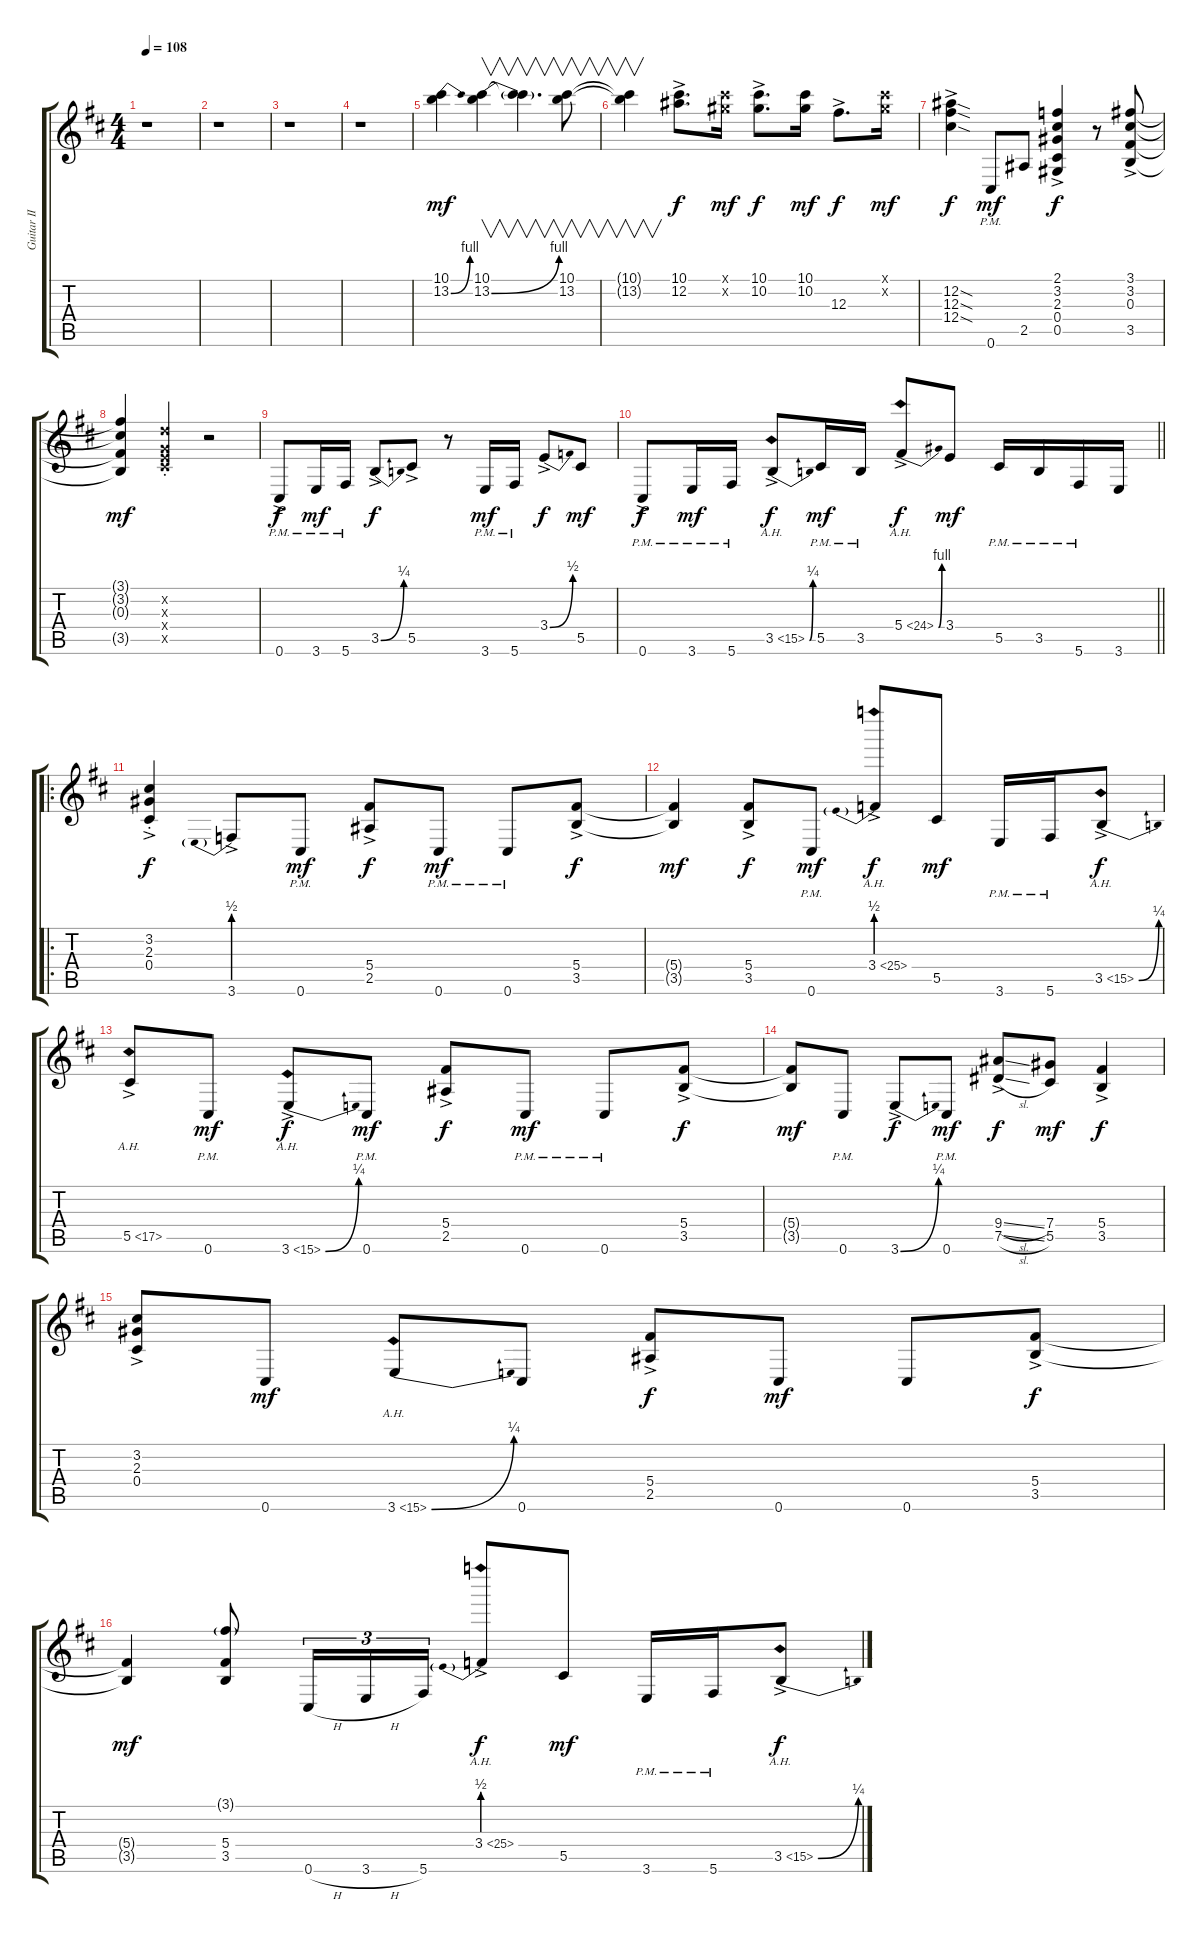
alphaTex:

\track ("Guitar II" "Guitar II") {instrument distortionguitar}
\staff {score tabs}
\tuning (Eb4 Bb3 Gb3 Db3 Ab2 Db2) {hide}
\ts (4 4)
\tempo 108
\clef g2
\ks d
r.1{dy mf instrument distortionguitar} |
r.1 |
r.1 |
r.1 |
(10.1 13.2{be (bend 0 0 60 4)}).4 (10.1 13.2{be (bend 0 0 60 4)}).4{v} (10.1{t} 13.2{t}).4{v d} (10.1 13.2).8{v} |
(10.1{t} 13.2{t}).4{v} (10.1{ac} 12.2{ac}).8{d dy f} (10.1{x} 10.2{x}).16{dy mf} (10.1{ac} 10.2{ac}).8{d dy f} (10.1 10.2).16{dy mf} 12.3{ac}.8{d dy f} (10.1{x} 10.2{x}).16{dy mf} |
(12.2{sod ac} 12.3{sod ac} 12.4{sod ac}).4{dy f} 0.6{pm}.8{dy mf} 2.5.8 (2.1{ac} 3.2{ac} 2.3{ac} 0.4{ac} 0.5{ac}).4{dy f} r.8 (3.1{ac} 3.2{ac} 0.3{ac} 3.5{ac}).8 |
(3.1{t} 3.2{t} 0.3{t} 3.5{t}).4{dy mf} (4.2{st x} 1.3{st x} 3.4{st x} 5.5{st x}).4 r.2 |
0.6{ac pm}.8{dy f} 3.6{pm}.16{dy mf} 5.6{pm}.16 3.5{be (bend 0 0 60 1) ac}.8{dy f} 5.5{ac}.8 r.8 3.6{pm}.16{dy mf} 5.6{pm}.16 3.4{be (bend 0 0 60 2) ac}.8{dy f} 5.5.8{dy mf} |
\barLineRight lightlight
0.6{ac pm}.8{dy f} 3.6{pm}.16{dy mf} 5.6{pm}.16 3.5{be (bend 0 0 60 1) ah 12 ac}.8{dy f} 5.5{pm}.16{dy mf} 3.5{pm}.16 5.4{be (bend 0 0 60 4) ah 19 ac}.8{dy f} 3.4.8{dy mf} 5.5{pm}.16 3.5{pm}.16 5.6{pm}.16 3.6.16 |
\ro
(3.2{ac st} 2.3{ac st} 0.4{ac st}).4{dy f} 3.6{be (prebend 0 2 60 2) ac}.8 0.6{pm}.8{dy mf} (5.4{ac} 2.5{ac}).8{dy f} 0.6{pm}.8{dy mf} 0.6{pm}.8 (5.4{ac} 3.5{ac}).8{dy f} |
(5.4{t} 3.5{t}).4{dy mf} (5.4{ac} 3.5{ac}).8{dy f} 0.6{pm}.8{dy mf} 3.4{be (prebend 0 2 60 2) ah 22 ac}.8{dy f} 5.5.8{dy mf} 3.6{pm}.16 5.6{pm}.16 3.5{be (bend 0 0 60 1) ah 12 ac}.8{dy f} |
5.5{ah 12 ac}.8 0.6{pm}.8{dy mf} 3.6{be (bend 0 0 60 1) ah 12 ac}.8{dy f} 0.6{pm}.8{dy mf} (5.4{ac} 2.5{ac}).8{dy f} 0.6{pm}.8{dy mf} 0.6{pm}.8 (5.4{ac} 3.5{ac}).8{dy f} |
(5.4{t} 3.5{t}).8{dy mf} 0.6{pm}.8 3.6{be (bend 0 0 60 1) ac}.8{dy f} 0.6{pm}.8{dy mf} (9.4{sl ac} 7.5{sl ac}).8{dy f} (7.4 5.5).8{dy mf} (5.4{ac} 3.5{ac}).4{dy f} |
(3.2{ac} 2.3{ac} 0.4{ac}).8 0.6.8{dy mf} 3.6{be (bend 0 0 60 1) ah 12}.8 0.6.8 (5.4{ac} 2.5{ac}).8{dy f} 0.6.8{dy mf} 0.6.8 (5.4{ac} 3.5{ac}).8{dy f} |
(5.4{t} 3.5{t}).4{dy mf} (3.1{g} 5.4 3.5).8 0.6{h}.16{tu (3 2)} 3.6{h}.16{tu (3 2)} 5.6.16{tu (3 2)} 3.4{be (prebend 0 2 60 2) ah 22 ac}.8{dy f} 5.5.8{dy mf} 3.6{pm}.16 5.6{pm}.16 3.5{be (bend 0 0 60 1) ah 12 ac}.8{dy f}
